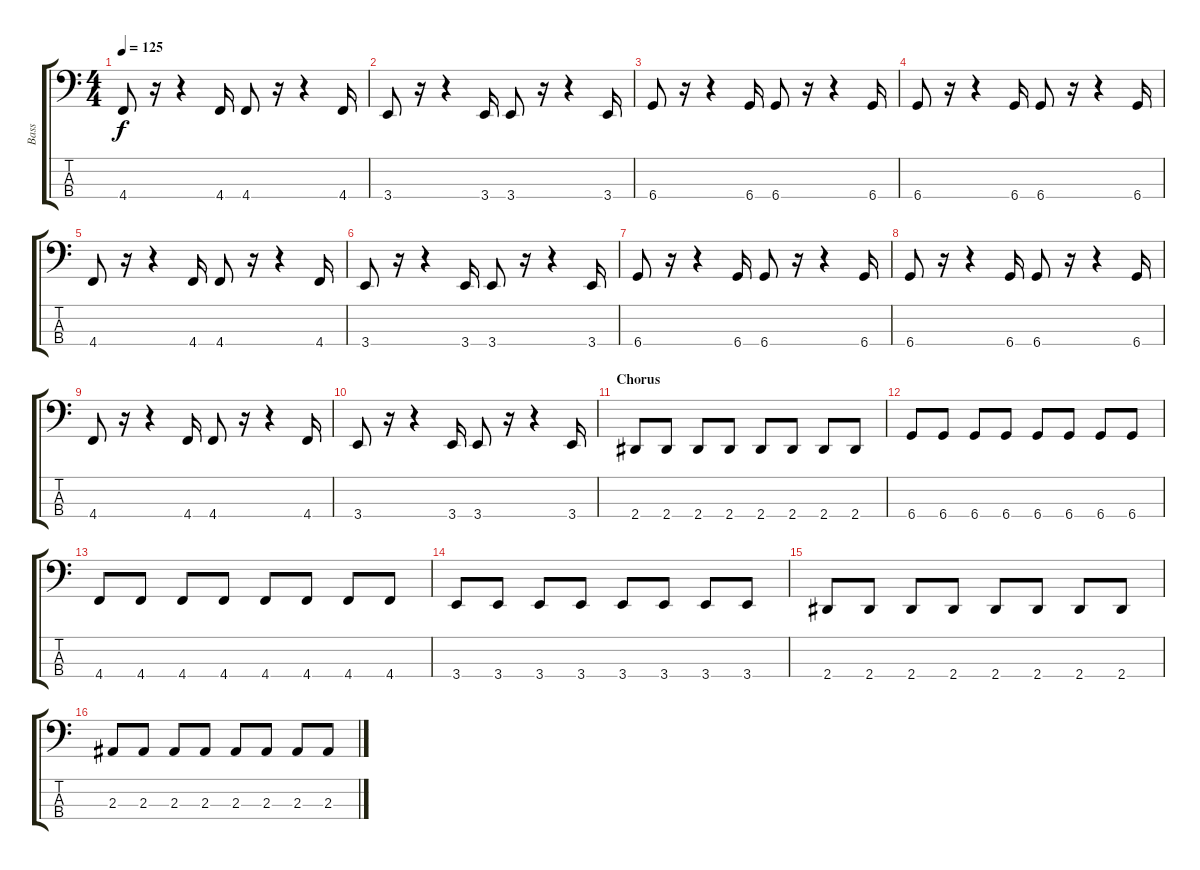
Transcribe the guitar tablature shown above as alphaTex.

\track ("Bass" "Bass") {instrument electricbassfinger}
\staff {score tabs}
\tuning (Gb2 Db2 Ab1 Db1) {hide}
\ts (4 4)
\tempo 125
\clef f4
\ks c
4.4.8{dy f} r.16 r.4 4.4.16 4.4.8 r.16 r.4 4.4.16 |
3.4.8 r.16 r.4 3.4.16 3.4.8 r.16 r.4 3.4.16 |
6.4.8 r.16 r.4 6.4.16 6.4.8 r.16 r.4 6.4.16 |
6.4.8 r.16 r.4 6.4.16 6.4.8 r.16 r.4 6.4.16 |
4.4.8 r.16 r.4 4.4.16 4.4.8 r.16 r.4 4.4.16 |
3.4.8 r.16 r.4 3.4.16 3.4.8 r.16 r.4 3.4.16 |
6.4.8 r.16 r.4 6.4.16 6.4.8 r.16 r.4 6.4.16 |
6.4.8 r.16 r.4 6.4.16 6.4.8 r.16 r.4 6.4.16 |
4.4.8 r.16 r.4 4.4.16 4.4.8 r.16 r.4 4.4.16 |
3.4.8 r.16 r.4 3.4.16 3.4.8 r.16 r.4 3.4.16 |
\section ("" "Chorus")
2.4.8 2.4.8 2.4.8 2.4.8 2.4.8 2.4.8 2.4.8 2.4.8 |
6.4.8 6.4.8 6.4.8 6.4.8 6.4.8 6.4.8 6.4.8 6.4.8 |
4.4.8 4.4.8 4.4.8 4.4.8 4.4.8 4.4.8 4.4.8 4.4.8 |
3.4.8 3.4.8 3.4.8 3.4.8 3.4.8 3.4.8 3.4.8 3.4.8 |
2.4.8 2.4.8 2.4.8 2.4.8 2.4.8 2.4.8 2.4.8 2.4.8 |
2.3.8 2.3.8 2.3.8 2.3.8 2.3.8 2.3.8 2.3.8 2.3.8
